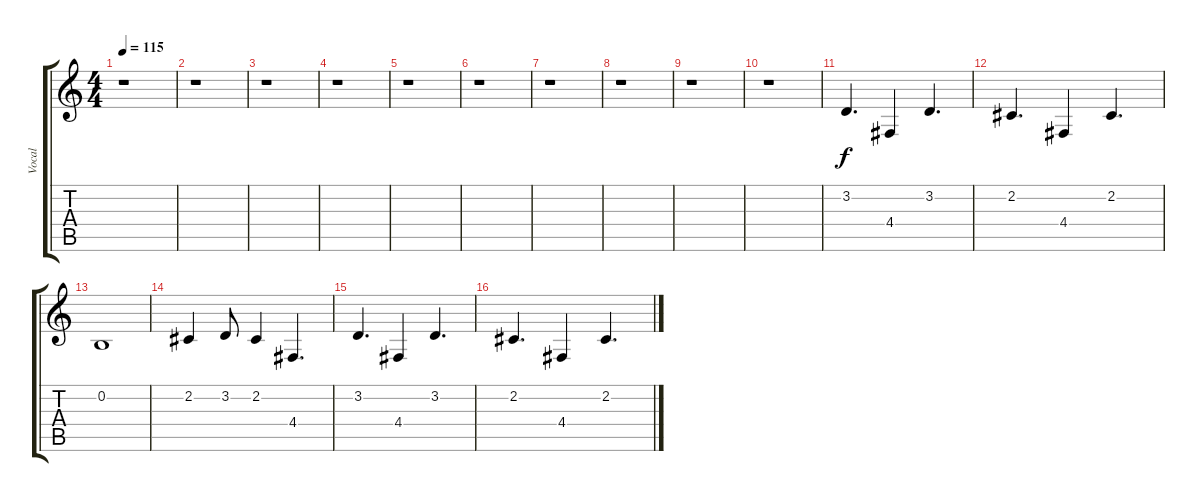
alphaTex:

\track ("Vocal" "Vocal") {instrument pad2warm}
\staff {score tabs}
\tuning (E4 B3 G3 D3 A2 E2) {hide}
\ts (4 4)
\tempo 115
\clef g2
\ks c
r.1{dy f} |
r.1 |
r.1 |
r.1 |
r.1 |
r.1 |
r.1 |
r.1 |
r.1 |
r.1 |
3.2.4{d} 4.4.4 3.2.4{d} |
2.2.4{d} 4.4.4 2.2.4{d} |
0.2.1 |
2.2.4 3.2.8 2.2.4 4.4.4{d} |
3.2.4{d} 4.4.4 3.2.4{d} |
2.2.4{d} 4.4.4 2.2.4{d}
